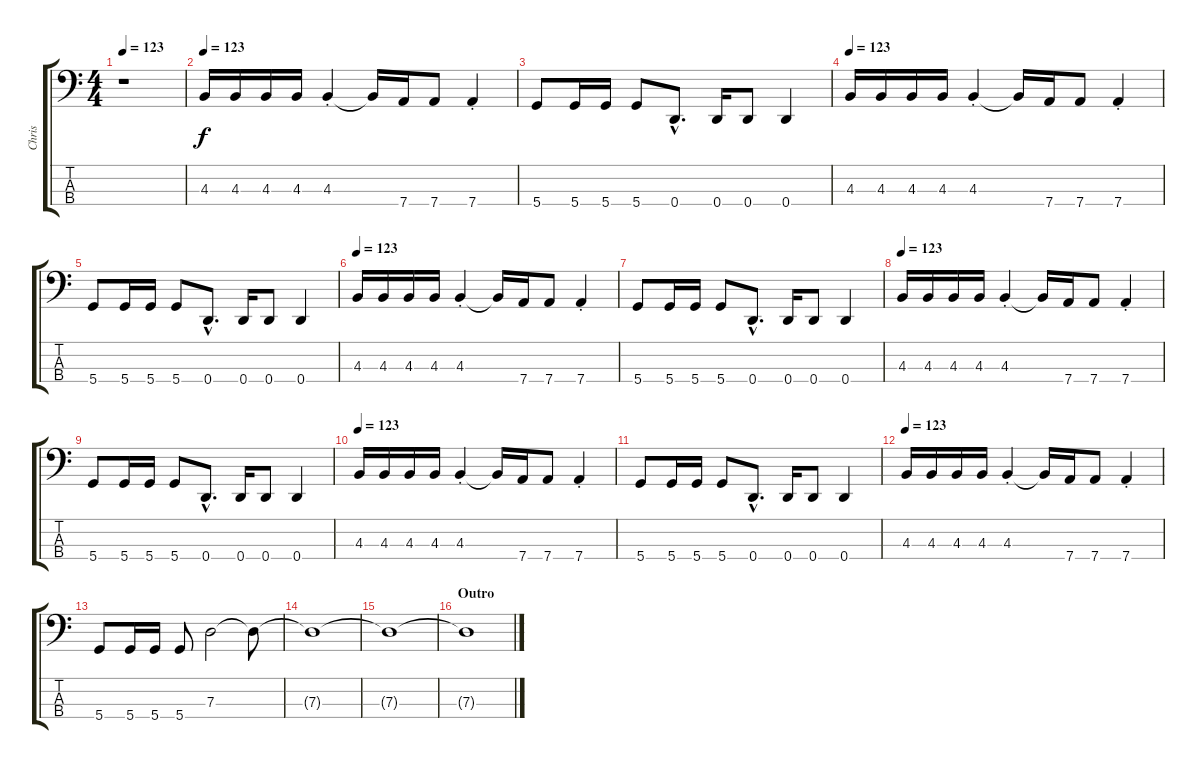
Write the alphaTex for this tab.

\track ("Chris" "Chris") {instrument electricbassfinger}
\staff {score tabs}
\tuning (F2 C2 G1 D1) {hide}
\ts (4 4)
\tempo 123
\clef f4
\ks c
r.1{dy f} |
\tempo 123
4.3.16 4.3.16 4.3.16 4.3.16 4.3{st}.4 4.3{t}.16 7.4.16 7.4.8 7.4{st}.4 |
5.4.8 5.4.16 5.4.16 5.4.8 0.4{hac}.8{d} 0.4.16 0.4.8 0.4.4 |
\tempo 123
4.3.16 4.3.16 4.3.16 4.3.16 4.3{st}.4 4.3{t}.16 7.4.16 7.4.8 7.4{st}.4 |
5.4.8 5.4.16 5.4.16 5.4.8 0.4{hac}.8{d} 0.4.16 0.4.8 0.4.4 |
\tempo 123
4.3.16 4.3.16 4.3.16 4.3.16 4.3{st}.4 4.3{t}.16 7.4.16 7.4.8 7.4{st}.4 |
5.4.8 5.4.16 5.4.16 5.4.8 0.4{hac}.8{d} 0.4.16 0.4.8 0.4.4 |
\tempo 123
4.3.16 4.3.16 4.3.16 4.3.16 4.3{st}.4 4.3{t}.16 7.4.16 7.4.8 7.4{st}.4 |
5.4.8 5.4.16 5.4.16 5.4.8 0.4{hac}.8{d} 0.4.16 0.4.8 0.4.4 |
\tempo 123
4.3.16 4.3.16 4.3.16 4.3.16 4.3{st}.4 4.3{t}.16 7.4.16 7.4.8 7.4{st}.4 |
5.4.8 5.4.16 5.4.16 5.4.8 0.4{hac}.8{d} 0.4.16 0.4.8 0.4.4 |
\tempo 123
4.3.16 4.3.16 4.3.16 4.3.16 4.3{st}.4 4.3{t}.16 7.4.16 7.4.8 7.4{st}.4 |
5.4.8 5.4.16 5.4.16 5.4.8 7.3.2 7.3{t}.8 |
7.3{t}.1 |
7.3{t}.1 |
\section ("" "Outro")
7.3{t}.1
